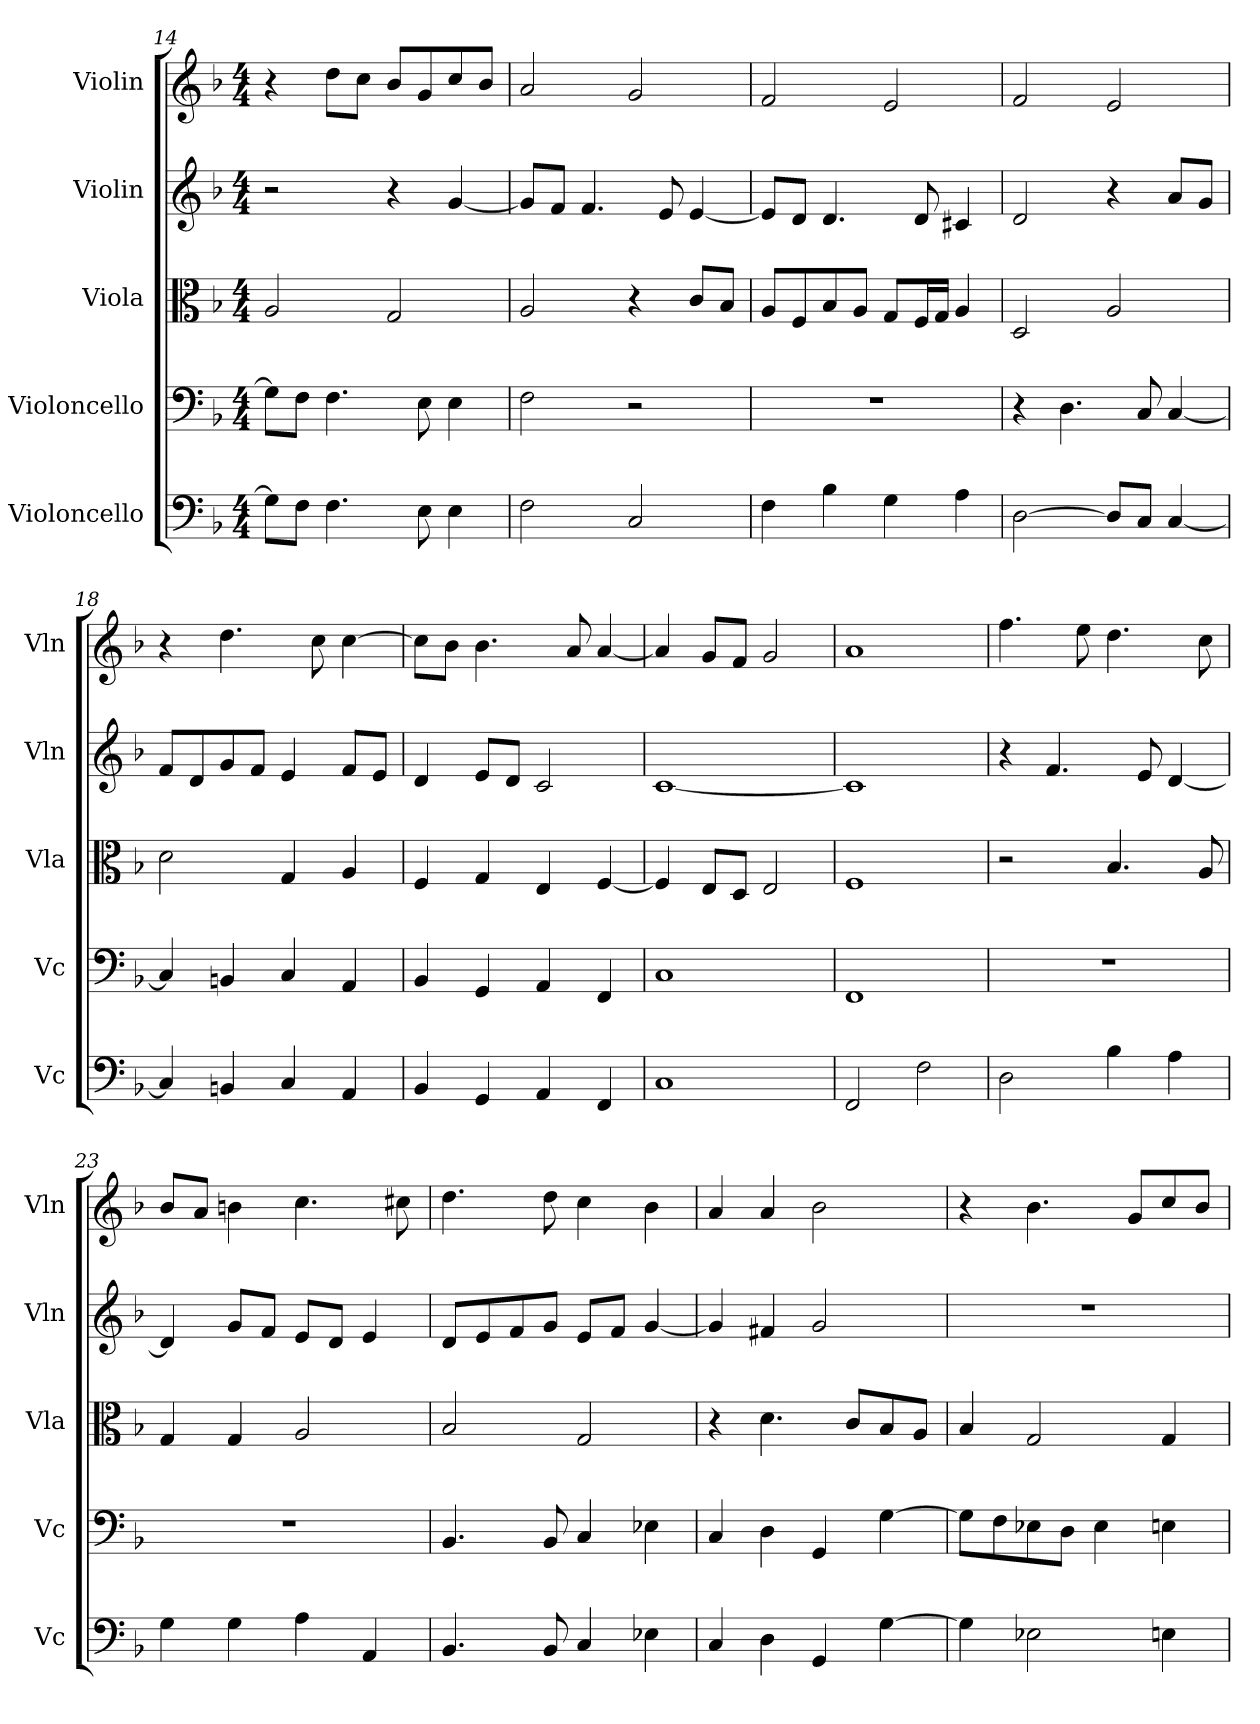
**kern	**kern	**kern	**kern	**kern
*part5	*part4	*part3	*part2	*part1
*staff5	*staff4	*staff3	*staff2	*staff1
*I"Violoncello	*I"Violoncello	*I"Viola	*I"Violin	*I"Violin
*I'Vc	*I'Vc	*I'Vla	*I'Vln	*I'Vln
*clefF4	*clefF4	*clefC3	*clefG2	*clefG2
*k[b-]	*k[b-]	*k[b-]	*k[b-]	*k[b-]
*M4/4	*M4/4	*M4/4	*M4/4	*M4/4
=14	=14	=14	=14	=14
8G\L]	8G\L]	2A/	2r	4r
8F\J	8F\J	.	.	.
4.F\	4.F\	.	.	8dd\L
.	.	.	.	8cc\J
.	.	2G/	4r	8b-/L
8E\	8E\	.	.	8g/
4E\	4E\	.	[4g/	8cc/
.	.	.	.	8b-/J
=15	=15	=15	=15	=15
2F\	2F\	2A/	8g/L]	2a/
.	.	.	8f/J	.
.	.	.	4.f/	.
2C/	2r	4r	.	2g/
.	.	.	8e/	.
.	.	8c/L	[4e/	.
.	.	8B-/J	.	.
=16	=16	=16	=16	=16
4F\	1r	8A/L	8e/L]	2f/
.	.	8F/	8d/J	.
4B-\	.	8B-/	4.d/	.
.	.	8A/J	.	.
4G\	.	8G/L	.	2e/
.	.	16F/L	8d/	.
.	.	16G/JJ	.	.
4A\	.	4A/	4c#X/	.
=17	=17	=17	=17	=17
[2D\	4r	2D/	2d/	2f/
.	4.D\	.	.	.
8D/L]	.	2A/	4r	2e/
8C/J	8C/	.	.	.
[4C/	[4C/	.	8a/L	.
.	.	.	8g/J	.
=18	=18	=18	=18	=18
4C/]	4C/]	2d\	8f/L	4r
.	.	.	8d/	.
4BBn/	4BBn/	.	8g/	4.dd\
.	.	.	8f/J	.
4C/	4C/	4G/	4e/	.
.	.	.	.	8cc\
4AA/	4AA/	4A/	8f/L	[4cc\
.	.	.	8e/J	.
=19	=19	=19	=19	=19
4BB-/	4BB-/	4F/	4d/	8cc\L]
.	.	.	.	8b-\J
4GG/	4GG/	4G/	8e/L	4.b-\
.	.	.	8d/J	.
4AA/	4AA/	4E/	2c/	.
.	.	.	.	8a/
4FF/	4FF/	[4F/	.	[4a/
=20	=20	=20	=20	=20
1C	1C	4F/]	[1c	4a/]
.	.	8E/L	.	8g/L
.	.	8D/J	.	8f/J
.	.	2E/	.	2g/
=21	=21	=21	=21	=21
2FF/	1FF	1F	1c]	1a
2F\	.	.	.	.
=22	=22	=22	=22	=22
2D\	1r	2r	4r	4.ff\
.	.	.	4.f/	.
.	.	.	.	8ee\
4B-\	.	4.B-/	.	4.dd\
.	.	.	8e/	.
4A\	.	.	[4d/	.
.	.	8A/	.	8cc\
=23	=23	=23	=23	=23
4G\	1r	4G/	4d/]	8b-/L
.	.	.	.	8a/J
4G\	.	4G/	8g/L	4bn\
.	.	.	8f/J	.
4A\	.	2A/	8e/L	4.cc\
.	.	.	8d/J	.
4AA/	.	.	4e/	.
.	.	.	.	8cc#X\
=24	=24	=24	=24	=24
4.BB-/	4.BB-/	2B-/	8d/L	4.dd\
.	.	.	8e/	.
.	.	.	8f/	.
8BB-/	8BB-/	.	8g/J	8dd\
4C/	4C/	2G/	8e/L	4cc\
.	.	.	8f/J	.
4E-X\	4E-X\	.	[4g/	4b-\
=25	=25	=25	=25	=25
4C/	4C/	4r	4g/]	4a/
4D\	4D\	4.d\	4f#X/	4a/
4GG/	4GG/	.	2g/	2b-\
.	.	8c/L	.	.
[4G\	[4G\	8B-/	.	.
.	.	8A/J	.	.
=26	=26	=26	=26	=26
4G\]	8G\L]	4B-/	1r	4r
.	8F\	.	.	.
2E-X\	8E-X\	2G/	.	4.b-\
.	8D\J	.	.	.
.	4E-\	.	.	.
.	.	.	.	8g/L
4En\	4En\	4G/	.	8cc/
.	.	.	.	8b-/J
=	=	=	=	=
*-	*-	*-	*-	*-
